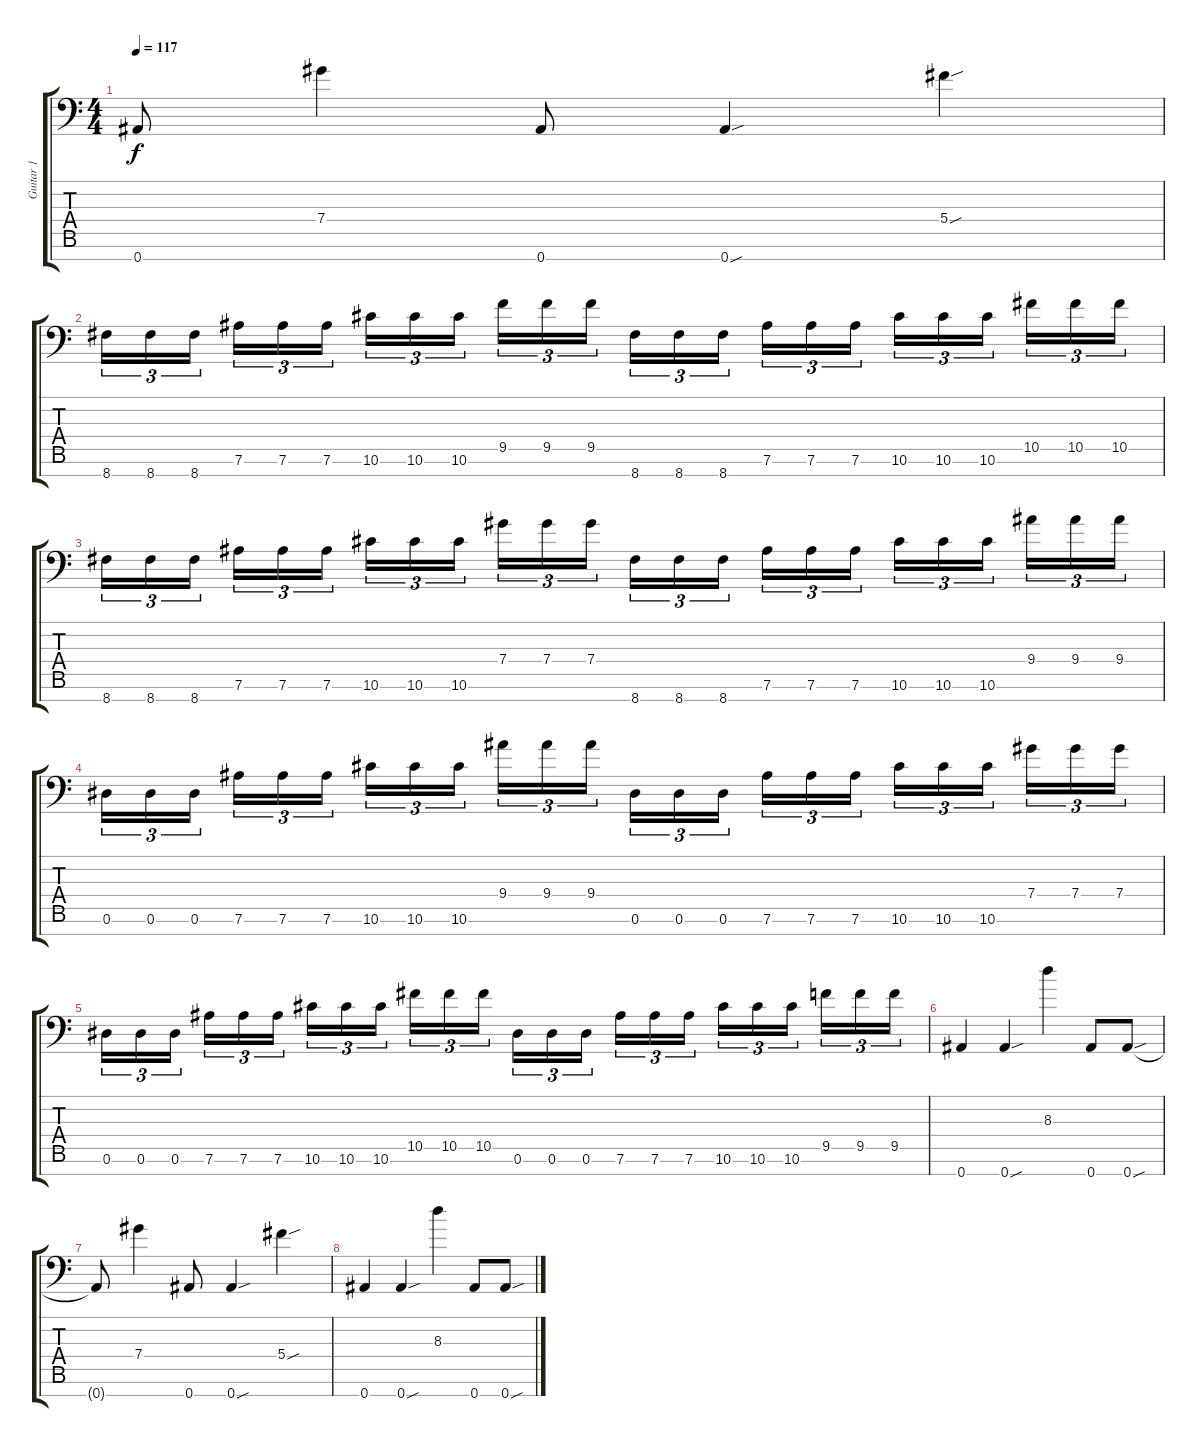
\track ("Guitar 1" "Guitar 1") {instrument distortionguitar}
\staff {score tabs}
\tuning (Eb4 Bb3 Gb3 Db3 Ab2 Eb2 Bb1) {hide}
\ts (4 4)
\tempo 117
\clef f4
\ks c
0.7{t}.8{dy f} 7.4.4 0.7.8 0.7{sou}.4 5.4{sou}.4 |
8.7.16{tu (3 2)} 8.7.16{tu (3 2)} 8.7.16{tu (3 2) beam splitsecondary} 7.6.16{tu (3 2)} 7.6.16{tu (3 2)} 7.6.16{tu (3 2)} 10.6.16{tu (3 2)} 10.6.16{tu (3 2)} 10.6.16{tu (3 2) beam splitsecondary} 9.5.16{tu (3 2)} 9.5.16{tu (3 2)} 9.5.16{tu (3 2)} 8.7.16{tu (3 2)} 8.7.16{tu (3 2)} 8.7.16{tu (3 2) beam splitsecondary} 7.6.16{tu (3 2)} 7.6.16{tu (3 2)} 7.6.16{tu (3 2)} 10.6.16{tu (3 2)} 10.6.16{tu (3 2)} 10.6.16{tu (3 2) beam splitsecondary} 10.5.16{tu (3 2)} 10.5.16{tu (3 2)} 10.5.16{tu (3 2)} |
8.7.16{tu (3 2)} 8.7.16{tu (3 2)} 8.7.16{tu (3 2) beam splitsecondary} 7.6.16{tu (3 2)} 7.6.16{tu (3 2)} 7.6.16{tu (3 2)} 10.6.16{tu (3 2)} 10.6.16{tu (3 2)} 10.6.16{tu (3 2) beam splitsecondary} 7.4.16{tu (3 2)} 7.4.16{tu (3 2)} 7.4.16{tu (3 2)} 8.7.16{tu (3 2)} 8.7.16{tu (3 2)} 8.7.16{tu (3 2) beam splitsecondary} 7.6.16{tu (3 2)} 7.6.16{tu (3 2)} 7.6.16{tu (3 2)} 10.6.16{tu (3 2)} 10.6.16{tu (3 2)} 10.6.16{tu (3 2) beam splitsecondary} 9.4.16{tu (3 2)} 9.4.16{tu (3 2)} 9.4.16{tu (3 2)} |
0.6.16{tu (3 2)} 0.6.16{tu (3 2)} 0.6.16{tu (3 2) beam splitsecondary} 7.6.16{tu (3 2)} 7.6.16{tu (3 2)} 7.6.16{tu (3 2)} 10.6.16{tu (3 2)} 10.6.16{tu (3 2)} 10.6.16{tu (3 2) beam splitsecondary} 9.4.16{tu (3 2)} 9.4.16{tu (3 2)} 9.4.16{tu (3 2)} 0.6.16{tu (3 2)} 0.6.16{tu (3 2)} 0.6.16{tu (3 2) beam splitsecondary} 7.6.16{tu (3 2)} 7.6.16{tu (3 2)} 7.6.16{tu (3 2)} 10.6.16{tu (3 2)} 10.6.16{tu (3 2)} 10.6.16{tu (3 2) beam splitsecondary} 7.4.16{tu (3 2)} 7.4.16{tu (3 2)} 7.4.16{tu (3 2)} |
0.6.16{tu (3 2)} 0.6.16{tu (3 2)} 0.6.16{tu (3 2) beam splitsecondary} 7.6.16{tu (3 2)} 7.6.16{tu (3 2)} 7.6.16{tu (3 2)} 10.6.16{tu (3 2)} 10.6.16{tu (3 2)} 10.6.16{tu (3 2) beam splitsecondary} 10.5.16{tu (3 2)} 10.5.16{tu (3 2)} 10.5.16{tu (3 2)} 0.6.16{tu (3 2)} 0.6.16{tu (3 2)} 0.6.16{tu (3 2) beam splitsecondary} 7.6.16{tu (3 2)} 7.6.16{tu (3 2)} 7.6.16{tu (3 2)} 10.6.16{tu (3 2)} 10.6.16{tu (3 2)} 10.6.16{tu (3 2) beam splitsecondary} 9.5.16{tu (3 2)} 9.5.16{tu (3 2)} 9.5.16{tu (3 2)} |
0.7.4 0.7{sou}.4 8.3.4 0.7.8 0.7{sou}.8 |
0.7{t}.8 7.4.4 0.7.8 0.7{sou}.4 5.4{sou}.4 |
0.7.4 0.7{sou}.4 8.3.4 0.7.8 0.7{sou}.8
